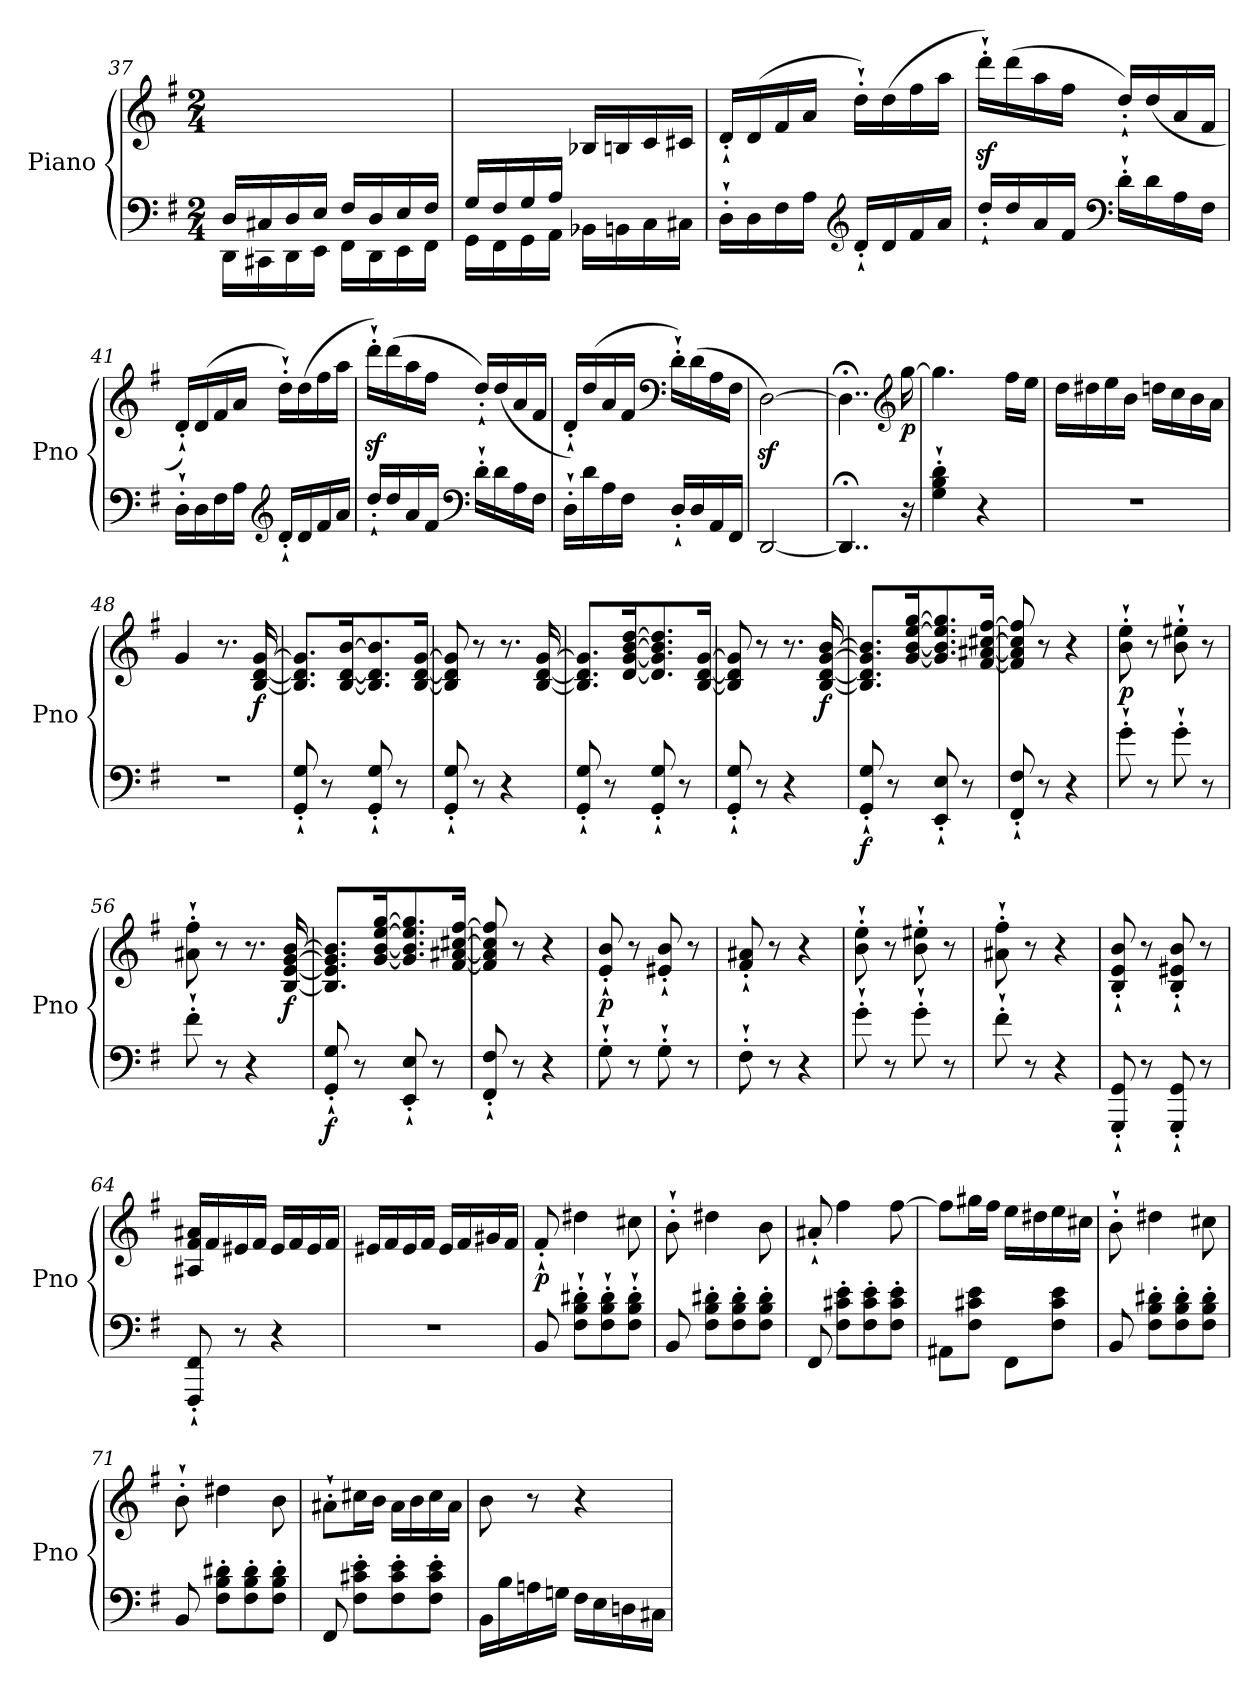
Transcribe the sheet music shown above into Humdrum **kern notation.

**kern	**kern	**dynam
*part1	*part1	*part1
*staff2	*staff1	*staff1/2
*I"Piano	*	*
*I'Pno	*	*
*clefF4	*clefG2	*
*k[f#]	*k[f#]	*
*M2/4	*M2/4	*
=37	=37	=37
*^	*	*
16D/LL	16DD\LL	2ryy	.
16C#X/	16CC#X\	.	.
16D/	16DD\	.	.
16E/JJ	16EE\JJ	.	.
16F#/LL	16FF#\LL	.	.
16D/	16DD\	.	.
16E/	16EE\	.	.
16F#/JJ	16FF#\JJ	.	.
=38	=38	=38	=38
16G/LL	16GG\LL	4ryy	.
16F#/	16FF#\	.	.
16G/	16GG\	.	.
16A/JJ	16AA\JJ	.	.
4ryy	16BB-X\LL	16B-X/LL	.
.	16BBn\	16Bn/	.
.	16C\	16c/	.
.	16C#X\JJ	16c#X/JJ	.
*v	*v	*	*
!!LO:LB:g=z
=39	=39	=39
16D'`\LL	16d'`/LL	.
16D\	(>16d/	.
16F#\	16f#/	.
16A\JJ	16a/JJ	.
*clefG2	*	*
16d'`/LL	16dd'`\LL)	.
16d/	(>16dd\	.
16f#/	16ff#\	.
16a/JJ	16aa\JJ	.
=40	=40	=40
16dd'`/LL	16dddz<'`\LL)	.
16dd/	(>16ddd\	.
16a/	16aa\	.
16f#/JJ	16ff#\JJ	.
*clefF4	*	*
16d'`\LL	16dd'`/LL)	.
16d\	(<16dd/	.
16A\	16a/	.
16F#\JJ	16f#/JJ	.
=41	=41	=41
16D'`\LL	16d'`/LL)	.
16D\	(>16d/	.
16F#\	16f#/	.
16A\JJ	16a/JJ	.
*clefG2	*	*
16d'`/LL	16dd'`\LL)	.
16d/	(>16dd\	.
16f#/	16ff#\	.
16a/JJ	16aa\JJ	.
=42	=42	=42
16dd'`/LL	16dddz<'`\LL)	.
16dd/	(>16ddd\	.
16a/	16aa\	.
16f#/JJ	16ff#\JJ	.
*clefF4	*	*
16d'`\LL	16dd'`/LL)	.
16d\	(<16dd/	.
16A\	16a/	.
16F#\JJ	16f#/JJ	.
!!LO:LB:g=z
=43	=43	=43
16D'`\LL	16d'`/LL)	.
16d\	(>16dd/	.
16A\	16a/	.
16F#\JJ	16f#/JJ	.
*	*clefF4	*
16D'`/LL	16d'`\LL)	.
16D/	(>16d\	.
16AA/	16A\	.
16FF#/JJ	16F#\JJ	.
=44	=44	=44
[2DD/	[2Dz<\)	.
=45	=45	=45
4..DD;</]	4..D;<\]	.
*	*clefG2	*
!	!	!LO:DY:b
16r	[16gg\	p
=46	=46	=46
4G\'` 4B\'` 4d\'`	4.gg\]	.
4r	.	.
.	16ff#\LL	.
.	16ee\JJ	.
=47	=47	=47
2r	16dd\LL	.
.	16dd#X\	.
.	16ee\	.
.	16b\JJ	.
.	16ddn\LL	.
.	16cc\	.
.	16b\	.
.	16a\JJ	.
=48	=48	=48
2r	4g/	.
.	8.r	.
!	!	!LO:DY:b
.	[16B/ [16d/ [16g/	f
=49	=49	=49
8GG/'` 8G/'`	8.B/] 8.d/] 8.g/]L	.
8r	.	.
.	[16B/ [16d/ [16b/K	.
8GG/'` 8G/'`	8.B/] 8.d/] 8.b/]	.
8r	.	.
.	[16B/ [16d/ [16g/Jk	.
=50	=50	=50
8GG/'` 8G/'`	8B/] 8d/] 8g/]	.
8r	8r	.
4r	8.r	.
.	[16B/ [16d/ [16g/	.
!!LO:LB:g=z
=51	=51	=51
8GG/'` 8G/'`	8.B/] 8.d/] 8.g/]L	.
8r	.	.
.	[16d/ [16g/ [16b/ [16dd/K	.
8GG/'` 8G/'`	8.d/] 8.g/] 8.b/] 8.dd/]	.
8r	.	.
.	[16B/ [16d/ [16g/Jk	.
=52	=52	=52
8GG/'` 8G/'`	8B/] 8d/] 8g/]	.
8r	8r	.
4r	8.r	.
!	!	!LO:DY:b
.	[16B/ [16d/ [16g/ [16b/	f
=53	=53	=53
!	!	!LO:DY:b=2
8GG/'` 8G/'`	8.B/] 8.d/] 8.g/] 8.b/]L	f
8r	.	.
.	[16g/ [16b/ [16ee/ [16gg/K	.
8EE/'` 8E/'`	8.g/] 8.b/] 8.ee/] 8.gg/]	.
8r	.	.
.	[16f#/ [16a#X/ [16cc#X/ [16ff#/Jk	.
=54	=54	=54
8FF#/'` 8F#/'`	8f#/] 8a#/] 8cc#/] 8ff#/]	.
8r	8r	.
4r	4r	.
=55	=55	=55
!	!	!LO:DY:b
8g'`\	8b\'` 8ee\'`	p
8r	8r	.
8g'`\	8b\'` 8ee#X\'`	.
8r	8r	.
=56	=56	=56
8f#'`\	8a#X\'` 8ff#\'`	.
8r	8r	.
4r	8.r	.
!	!	!LO:DY:b
.	[16B/ [16e/ [16g/ [16b/	f
=57	=57	=57
!	!	!LO:DY:b=2
8GG/'` 8G/'`	8.B/] 8.e/] 8.g/] 8.b/]L	f
8r	.	.
.	[16g/ [16b/ [16ee/ [16gg/K	.
8EE/'` 8E/'`	8.g/] 8.b/] 8.ee/] 8.gg/]	.
8r	.	.
.	[16f#/ [16a#X/ [16cc#X/ [16ff#/Jk	.
=58	=58	=58
8FF#/'` 8F#/'`	8f#/] 8a#/] 8cc#/] 8ff#/]	.
8r	8r	.
4r	4r	.
!!LO:PB:g=z
=59	=59	=59
!	!	!LO:DY:b
8G'`\	8e/'` 8b/'`	p
8r	8r	.
8G'`\	8e#X/'` 8b/'`	.
8r	8r	.
=60	=60	=60
8F#'`\	8f#/'` 8a#X/'`	.
8r	8r	.
4r	4r	.
=61	=61	=61
8g'`\	8b\'` 8ee\'`	.
8r	8r	.
8g'`\	8b\'` 8ee#X\'`	.
8r	8r	.
=62	=62	=62
8f#'`\	8a#X\'` 8ff#\'`	.
8r	8r	.
4r	4r	.
=63	=63	=63
8GGG/'` 8GG/'`	8B/'` 8e/'` 8b/'`	.
8r	8r	.
8GGG/'` 8GG/'`	8B/'` 8e#X/'` 8b/'`	.
8r	8r	.
=64	=64	=64
8FFF#/'` 8FF#/'`	16A#X/ 16f#/ 16a#X/LL	.
.	16f#/	.
8r	16e#X/	.
.	16f#/JJ	.
!	!	!LO:DY:b
4r	16e#/LL	other-dynamics
.	16f#/	.
.	16e#/	.
.	16f#/JJ	.
=65	=65	=65
2r	16e#X/LL	.
.	16f#/	.
.	16e#/	.
.	16f#/JJ	.
.	16e#/LL	.
.	16f#/	.
.	16g#X/	.
.	16f#/JJ	.
!!LO:LB:g=z
=66	=66	=66
!	!	!LO:DY:b
8BB/	8f#'`/	p
8F#\'` 8B\'` 8d#X\'`L	4dd#X\	.
8F#\'` 8B\'` 8d#\'`	.	.
8F#\'` 8B\'` 8d#\'`J	8cc#X\	.
=67	=67	=67
8BB/	8b'`\	.
8F#\' 8B\' 8d#X\'L	4dd#X\	.
8F#\' 8B\' 8d#\'	.	.
8F#\' 8B\' 8d#\'J	8b\	.
=68	=68	=68
8FF#/	8a#X'`/	.
8F#\' 8c#X\' 8e\'L	4ff#\	.
8F#\' 8c#\' 8e\'	.	.
8F#\' 8c#\' 8e\'J	[8ff#\	.
=69	=69	=69
8AA#X\L	8ff#\L]	.
8F#\ 8c#X\ 8e\J	16gg#X\L	.
.	16ff#\JJ	.
8FF#\L	16ee\LL	.
.	16dd#X\	.
8F#\ 8c#\ 8e\J	16ee\	.
.	16cc#X\JJ	.
=70	=70	=70
8BB/	8b'`\	.
8F#\' 8B\' 8d#X\'L	4dd#X\	.
8F#\' 8B\' 8d#\'	.	.
8F#\' 8B\' 8d#\'J	8cc#X\	.
=71	=71	=71
8BB/	8b'`\	.
8F#\' 8B\' 8d#X\'L	4dd#X\	.
8F#\' 8B\' 8d#\'	.	.
8F#\' 8B\' 8d#\'J	8b\	.
!!LO:LB:g=z
=72	=72	=72
8FF#/	8a#X'`\L	.
8F#\' 8c#X\' 8e\'L	16cc#X\L	.
.	16b\JJ	.
8F#\' 8c#\' 8e\'	16a#\LL	.
.	16b\	.
8F#\' 8c#\' 8e\'J	16cc#\	.
.	16a#\JJ	.
=73	=73	=73
16BB\LL	8b\	.
16B\	.	.
16An\	8r	.
16Gn\JJ	.	.
16F#\LL	4r	.
16E\	.	.
16Dn\	.	.
16C#X\JJ	.	.
=	=	=
*-	*-	*-
